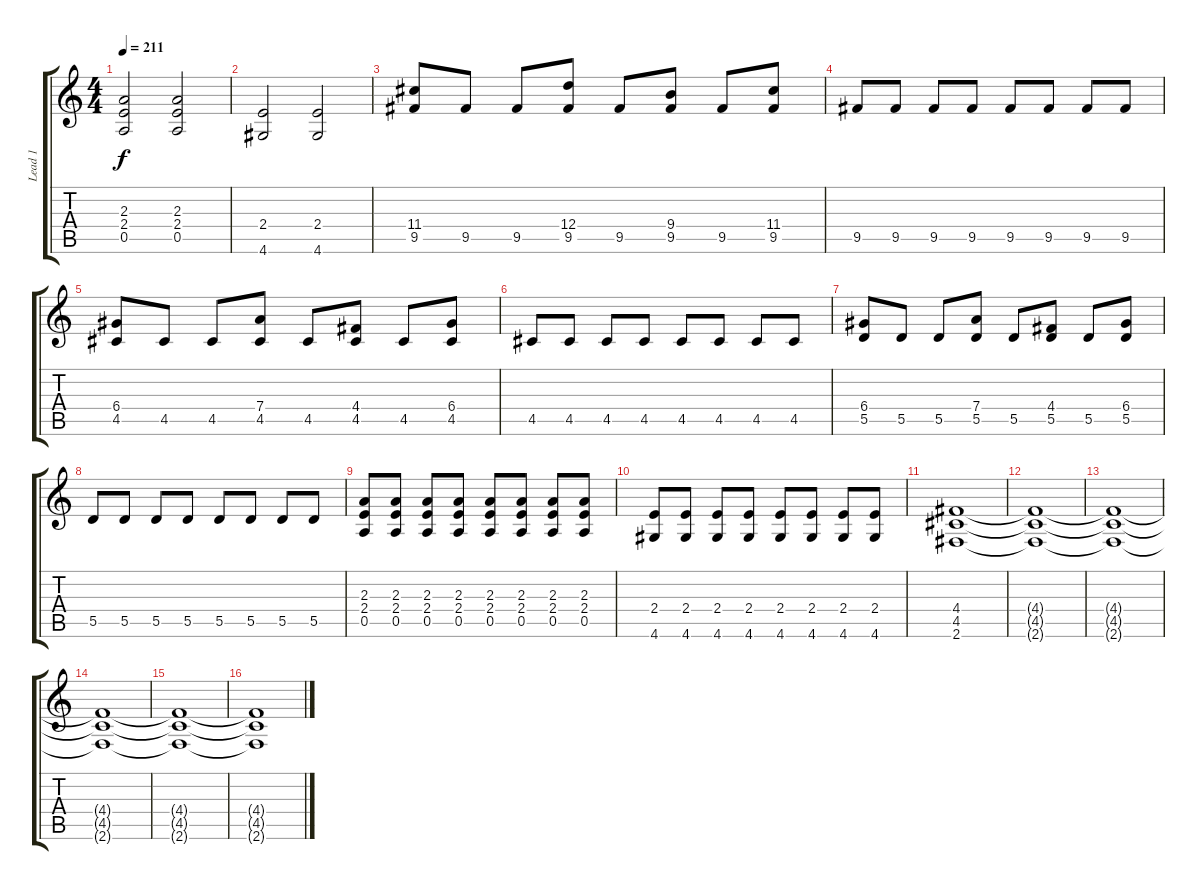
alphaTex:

\track ("Lead 1" "Lead 1") {instrument distortionguitar}
\staff {score tabs}
\tuning (E4 B3 G3 D3 A2 E2) {hide}
\ts (4 4)
\tempo 211
\clef g2
\ks c
(2.3 2.4 0.5).2{dy f} (2.3 2.4 0.5).2 |
(2.4 4.6).2 (2.4 4.6).2 |
(11.4 9.5).8 9.5.8 9.5.8 (12.4 9.5).8 9.5.8 (9.4 9.5).8 9.5.8 (11.4 9.5).8 |
9.5.8 9.5.8 9.5.8 9.5.8 9.5.8 9.5.8 9.5.8 9.5.8 |
(6.4 4.5).8 4.5.8 4.5.8 (7.4 4.5).8 4.5.8 (4.4 4.5).8 4.5.8 (6.4 4.5).8 |
4.5.8 4.5.8 4.5.8 4.5.8 4.5.8 4.5.8 4.5.8 4.5.8 |
(6.4 5.5).8 5.5.8 5.5.8 (7.4 5.5).8 5.5.8 (4.4 5.5).8 5.5.8 (6.4 5.5).8 |
5.5.8 5.5.8 5.5.8 5.5.8 5.5.8 5.5.8 5.5.8 5.5.8 |
(2.3 2.4 0.5).8 (2.3 2.4 0.5).8 (2.3 2.4 0.5).8 (2.3 2.4 0.5).8 (2.3 2.4 0.5).8 (2.3 2.4 0.5).8 (2.3 2.4 0.5).8 (2.3 2.4 0.5).8 |
(2.4 4.6).8 (2.4 4.6).8 (2.4 4.6).8 (2.4 4.6).8 (2.4 4.6).8 (2.4 4.6).8 (2.4 4.6).8 (2.4 4.6).8 |
(4.4 4.5 2.6).1 |
(4.4{t} 4.5{t} 2.6{t}).1 |
(4.4{t} 4.5{t} 2.6{t}).1 |
(4.4{t} 4.5{t} 2.6{t}).1 |
(4.4{t} 4.5{t} 2.6{t}).1 |
(4.4{t} 4.5{t} 2.6{t}).1
